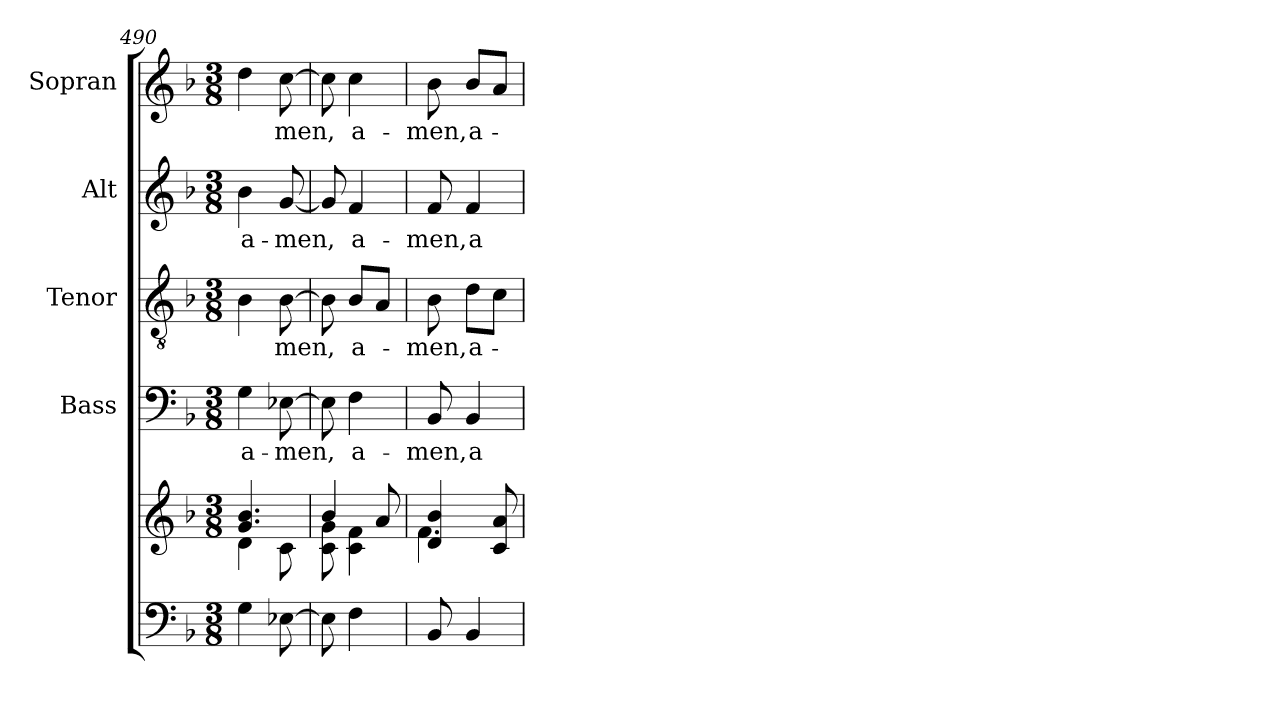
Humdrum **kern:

**kern	**kern	**kern	**text	**kern	**text	**kern	**text	**kern	**text
*part5	*part5	*part4	*part4	*part3	*part3	*part2	*part2	*part1	*part1
*staff6	*staff5	*staff4	*staff4	*staff3	*staff3	*staff2	*staff2	*staff1	*staff1
*	*	*I"Bass	*	*I"Tenor	*	*I"Alt	*	*I"Sopran	*
*	*	*I'B.	*	*I'T.	*	*I'A.	*	*I'S.	*
*clefF4	*clefG2	*clefF4	*	*clefGv2	*	*clefG2	*	*clefG2	*
*k[b-]	*k[b-]	*k[b-]	*	*k[b-]	*	*k[b-]	*	*k[b-]	*
*F:	*F:	*F:	*	*F:	*	*F:	*	*F:	*
*M3/8	*M3/8	*M3/8	*	*M3/8	*	*M3/8	*	*M3/8	*
=490	=490	=490	=490	=490	=490	=490	=490	=490	=490
*	*^	*	*	*	*	*	*	*	*
!	!	!	!	!LO:LY:b	!	!	!	!LO:LY:b	!	!
4G\	4.g/ 4.b-/	4d\	4G\	a-	4B-\	.	4b-\	a-	4dd\	.
!	!	!	!	!LO:LY:b	!	!LO:LY:b	!	!LO:LY:b	!	!LO:LY:b
[8E-X\	.	8c\	[8E-X\	-men,	[8B-\	-men,	[8g/	-men,	[8cc\	-men,
=491	=491	=491	=491	=491	=491	=491	=491	=491	=491	=491
8E-\]	4b-/	8c\ 8g\	8E-\]	.	8B-\]	.	8g/]	.	8cc\]	.
!	!	!	!	!LO:LY:b	!	!LO:LY:b	!	!LO:LY:b	!	!LO:LY:b
4F\	.	4c\ 4f\	4F\	a-	8B-/L	a-	4f/	a-	4cc\	a-
.	8a/	.	.	.	8A/J	.	.	.	.	.
=492	=492	=492	=492	=492	=492	=492	=492	=492	=492	=492
!	!	!	!	!LO:LY:b	!	!LO:LY:b	!	!LO:LY:b	!	!LO:LY:b
8BB-/	4d/ 4b-/	4.f\	8BB-/	-men,	8B-\	-men,	8f/	-men,	8b-\	-men,
!	!	!	!	!LO:LY:b	!	!LO:LY:b	!	!LO:LY:b	!	!LO:LY:b
4BB-/	.	.	4BB-/	a-	8d\L	a-	4f/	a-	8b-/L	a-
.	8c/ 8a/	.	.	.	8c\J	.	.	.	8a/J	.
*	*v	*v	*	*	*	*	*	*	*	*
=	=	=	=	=	=	=	=	=	=
*-	*-	*-	*-	*-	*-	*-	*-	*-	*-
